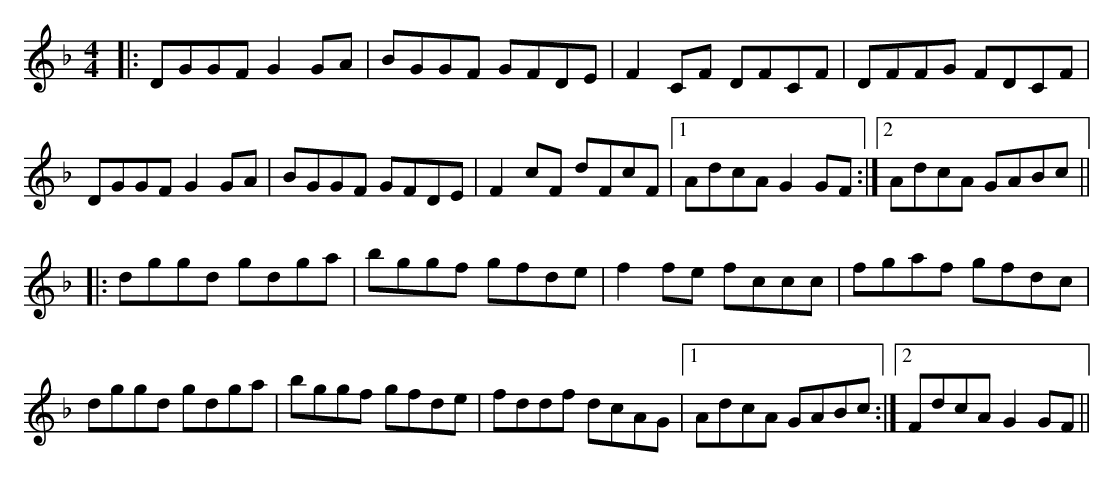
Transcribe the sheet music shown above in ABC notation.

X:1
M:4/4
K:Gdor
|:DGGF G2GA|BGGF GFDE|F2CF DFCF|DFFG FDCF|
DGGF G2GA|BGGF GFDE|F2cF dFcF|1 AdcA G2GF:|2 AdcA GABc||
|:dggd gdga|bggf gfde|f2 fe fccc|fgaf gfdc|
dggd gdga|bggf gfde|fddf dcAG|1 AdcA GABc:|2 FdcA G2GF||
